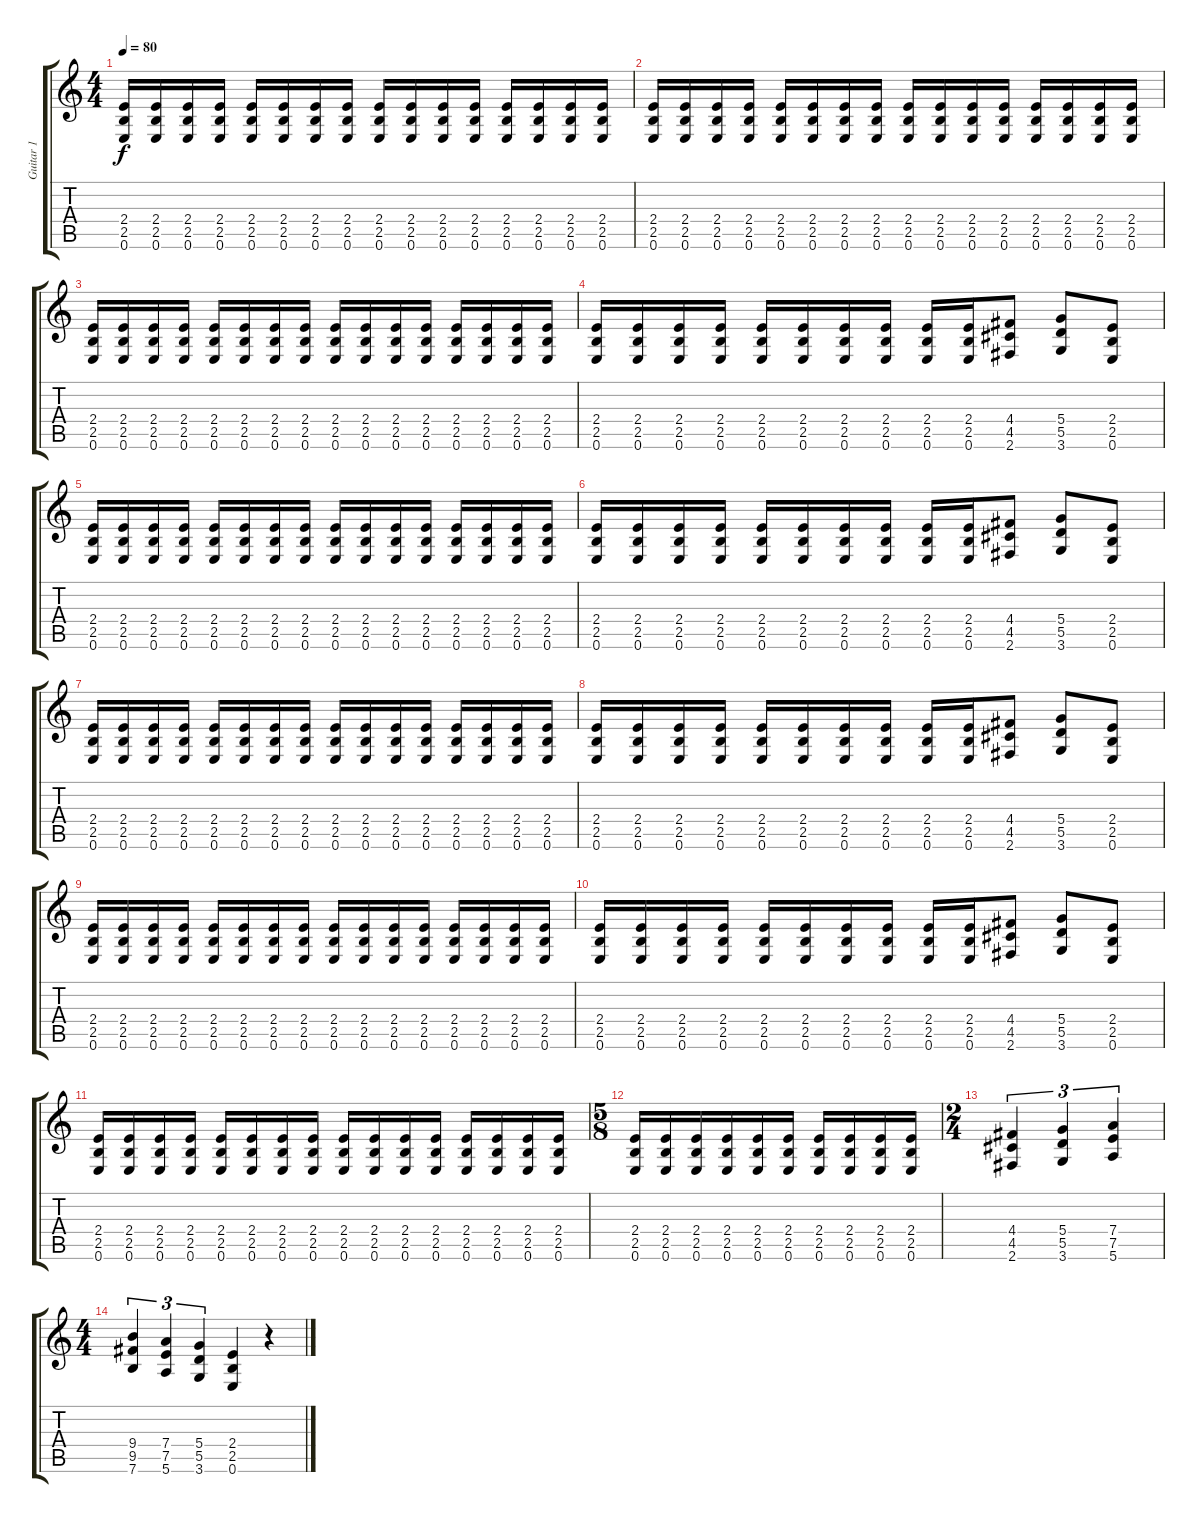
\track ("Guitar 1" "Guitar 1") {instrument distortionguitar}
\staff {score tabs}
\tuning (E4 B3 G3 D3 A2 E2) {hide}
\ts (4 4)
\tempo 80
\clef g2
\ks c
(2.4 2.5 0.6).16{dy f} (2.4 2.5 0.6).16 (2.4 2.5 0.6).16 (2.4 2.5 0.6).16 (2.4 2.5 0.6).16 (2.4 2.5 0.6).16 (2.4 2.5 0.6).16 (2.4 2.5 0.6).16 (2.4 2.5 0.6).16 (2.4 2.5 0.6).16 (2.4 2.5 0.6).16 (2.4 2.5 0.6).16 (2.4 2.5 0.6).16 (2.4 2.5 0.6).16 (2.4 2.5 0.6).16 (2.4 2.5 0.6).16 |
(2.4 2.5 0.6).16 (2.4 2.5 0.6).16 (2.4 2.5 0.6).16 (2.4 2.5 0.6).16 (2.4 2.5 0.6).16 (2.4 2.5 0.6).16 (2.4 2.5 0.6).16 (2.4 2.5 0.6).16 (2.4 2.5 0.6).16 (2.4 2.5 0.6).16 (2.4 2.5 0.6).16 (2.4 2.5 0.6).16 (2.4 2.5 0.6).16 (2.4 2.5 0.6).16 (2.4 2.5 0.6).16 (2.4 2.5 0.6).16 |
(2.4 2.5 0.6).16 (2.4 2.5 0.6).16 (2.4 2.5 0.6).16 (2.4 2.5 0.6).16 (2.4 2.5 0.6).16 (2.4 2.5 0.6).16 (2.4 2.5 0.6).16 (2.4 2.5 0.6).16 (2.4 2.5 0.6).16 (2.4 2.5 0.6).16 (2.4 2.5 0.6).16 (2.4 2.5 0.6).16 (2.4 2.5 0.6).16 (2.4 2.5 0.6).16 (2.4 2.5 0.6).16 (2.4 2.5 0.6).16 |
(2.4 2.5 0.6).16 (2.4 2.5 0.6).16 (2.4 2.5 0.6).16 (2.4 2.5 0.6).16 (2.4 2.5 0.6).16 (2.4 2.5 0.6).16 (2.4 2.5 0.6).16 (2.4 2.5 0.6).16 (2.4 2.5 0.6).16 (2.4 2.5 0.6).16 (4.4 4.5 2.6).8 (5.4 5.5 3.6).8 (2.4 2.5 0.6).8 |
(2.4 2.5 0.6).16 (2.4 2.5 0.6).16 (2.4 2.5 0.6).16 (2.4 2.5 0.6).16 (2.4 2.5 0.6).16 (2.4 2.5 0.6).16 (2.4 2.5 0.6).16 (2.4 2.5 0.6).16 (2.4 2.5 0.6).16 (2.4 2.5 0.6).16 (2.4 2.5 0.6).16 (2.4 2.5 0.6).16 (2.4 2.5 0.6).16 (2.4 2.5 0.6).16 (2.4 2.5 0.6).16 (2.4 2.5 0.6).16 |
(2.4 2.5 0.6).16 (2.4 2.5 0.6).16 (2.4 2.5 0.6).16 (2.4 2.5 0.6).16 (2.4 2.5 0.6).16 (2.4 2.5 0.6).16 (2.4 2.5 0.6).16 (2.4 2.5 0.6).16 (2.4 2.5 0.6).16 (2.4 2.5 0.6).16 (4.4 4.5 2.6).8 (5.4 5.5 3.6).8 (2.4 2.5 0.6).8 |
(2.4 2.5 0.6).16 (2.4 2.5 0.6).16 (2.4 2.5 0.6).16 (2.4 2.5 0.6).16 (2.4 2.5 0.6).16 (2.4 2.5 0.6).16 (2.4 2.5 0.6).16 (2.4 2.5 0.6).16 (2.4 2.5 0.6).16 (2.4 2.5 0.6).16 (2.4 2.5 0.6).16 (2.4 2.5 0.6).16 (2.4 2.5 0.6).16 (2.4 2.5 0.6).16 (2.4 2.5 0.6).16 (2.4 2.5 0.6).16 |
(2.4 2.5 0.6).16 (2.4 2.5 0.6).16 (2.4 2.5 0.6).16 (2.4 2.5 0.6).16 (2.4 2.5 0.6).16 (2.4 2.5 0.6).16 (2.4 2.5 0.6).16 (2.4 2.5 0.6).16 (2.4 2.5 0.6).16 (2.4 2.5 0.6).16 (4.4 4.5 2.6).8 (5.4 5.5 3.6).8 (2.4 2.5 0.6).8 |
(2.4 2.5 0.6).16 (2.4 2.5 0.6).16 (2.4 2.5 0.6).16 (2.4 2.5 0.6).16 (2.4 2.5 0.6).16 (2.4 2.5 0.6).16 (2.4 2.5 0.6).16 (2.4 2.5 0.6).16 (2.4 2.5 0.6).16 (2.4 2.5 0.6).16 (2.4 2.5 0.6).16 (2.4 2.5 0.6).16 (2.4 2.5 0.6).16 (2.4 2.5 0.6).16 (2.4 2.5 0.6).16 (2.4 2.5 0.6).16 |
(2.4 2.5 0.6).16 (2.4 2.5 0.6).16 (2.4 2.5 0.6).16 (2.4 2.5 0.6).16 (2.4 2.5 0.6).16 (2.4 2.5 0.6).16 (2.4 2.5 0.6).16 (2.4 2.5 0.6).16 (2.4 2.5 0.6).16 (2.4 2.5 0.6).16 (4.4 4.5 2.6).8 (5.4 5.5 3.6).8 (2.4 2.5 0.6).8 |
(2.4 2.5 0.6).16 (2.4 2.5 0.6).16 (2.4 2.5 0.6).16 (2.4 2.5 0.6).16 (2.4 2.5 0.6).16 (2.4 2.5 0.6).16 (2.4 2.5 0.6).16 (2.4 2.5 0.6).16 (2.4 2.5 0.6).16 (2.4 2.5 0.6).16 (2.4 2.5 0.6).16 (2.4 2.5 0.6).16 (2.4 2.5 0.6).16 (2.4 2.5 0.6).16 (2.4 2.5 0.6).16 (2.4 2.5 0.6).16 |
\ts (5 8)
(2.4 2.5 0.6).16 (2.4 2.5 0.6).16 (2.4 2.5 0.6).16 (2.4 2.5 0.6).16 (2.4 2.5 0.6).16 (2.4 2.5 0.6).16 (2.4 2.5 0.6).16 (2.4 2.5 0.6).16 (2.4 2.5 0.6).16 (2.4 2.5 0.6).16 |
\ts (2 4)
(4.4 4.5 2.6).4{tu (3 2)} (5.4 5.5 3.6).4{tu (3 2)} (7.4 7.5 5.6).4{tu (3 2)} |
\ts (4 4)
(9.4 9.5 7.6).4{tu (3 2)} (7.4 7.5 5.6).4{tu (3 2)} (5.4 5.5 3.6).4{tu (3 2)} (2.4 2.5 0.6).4 r.4
